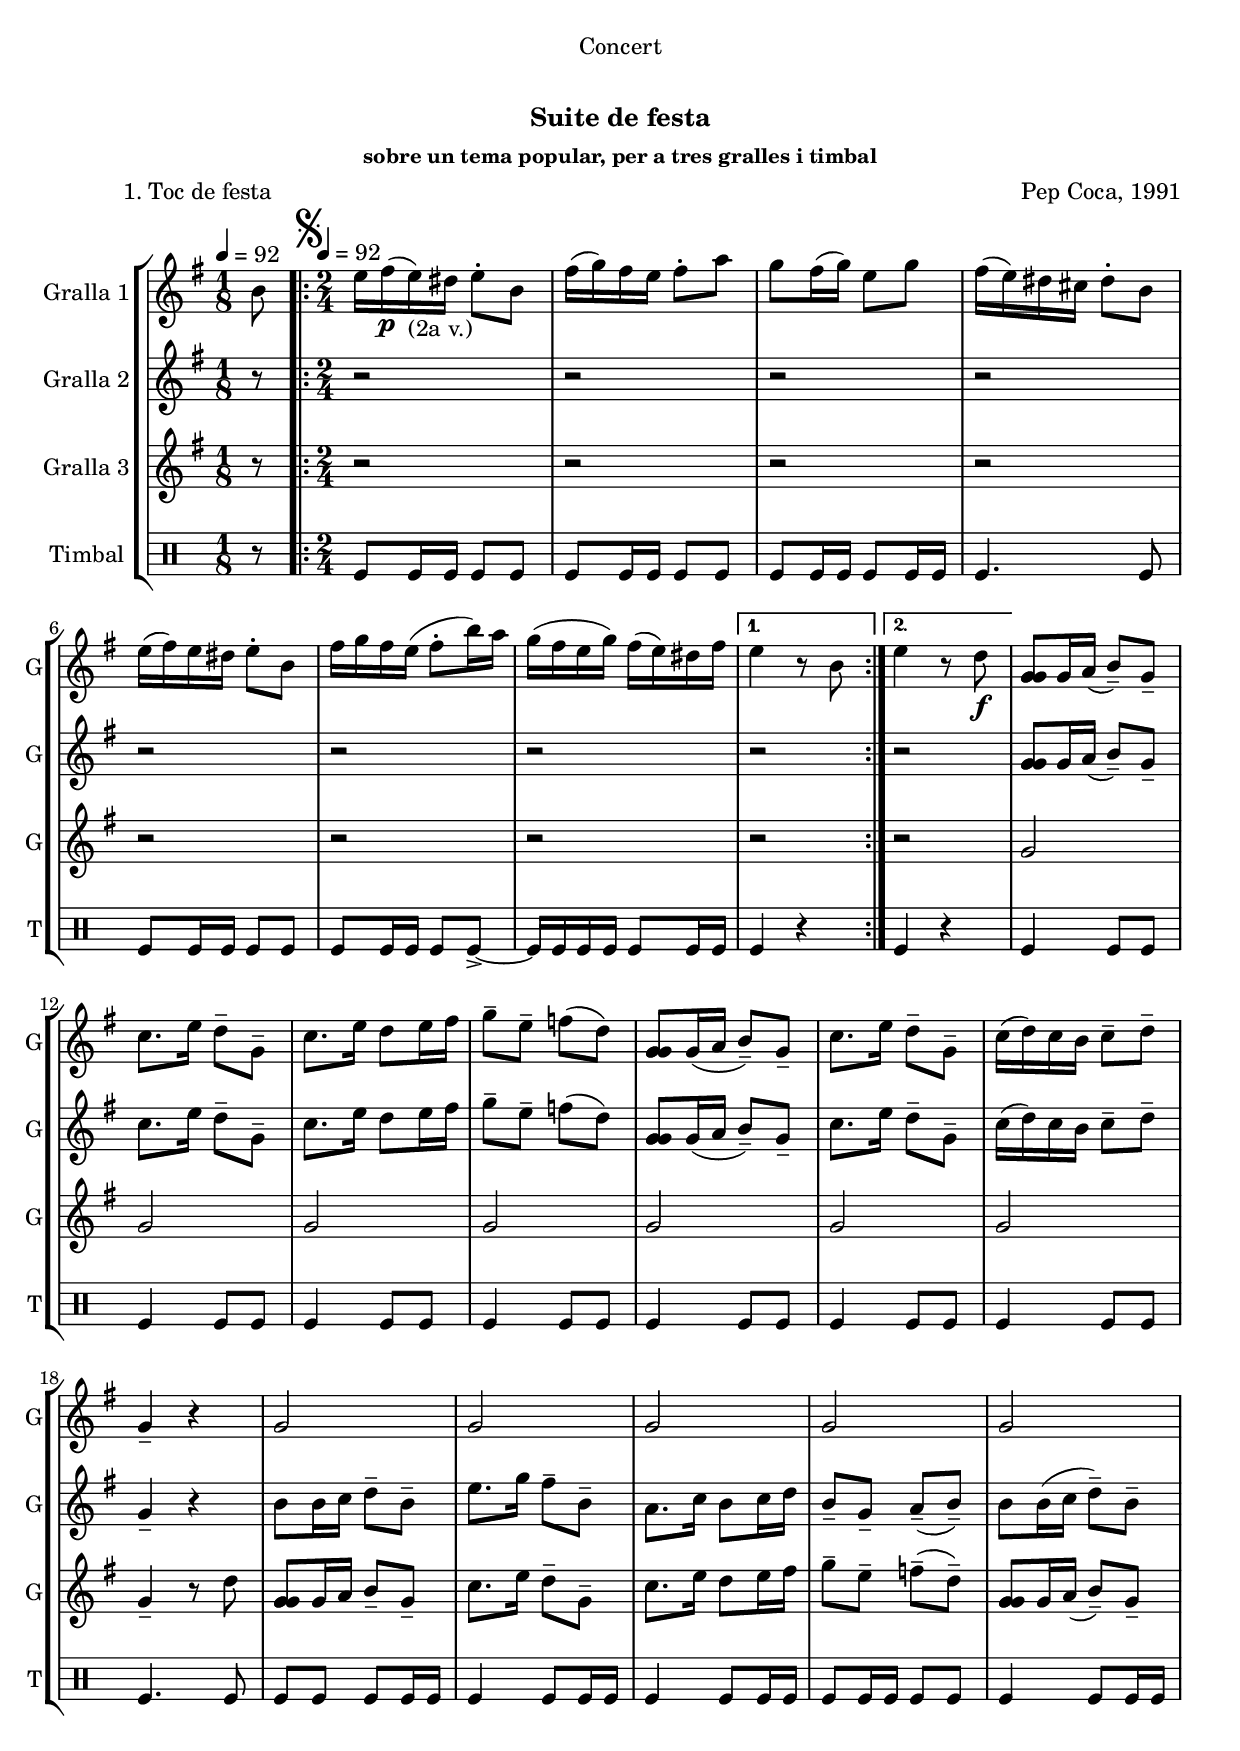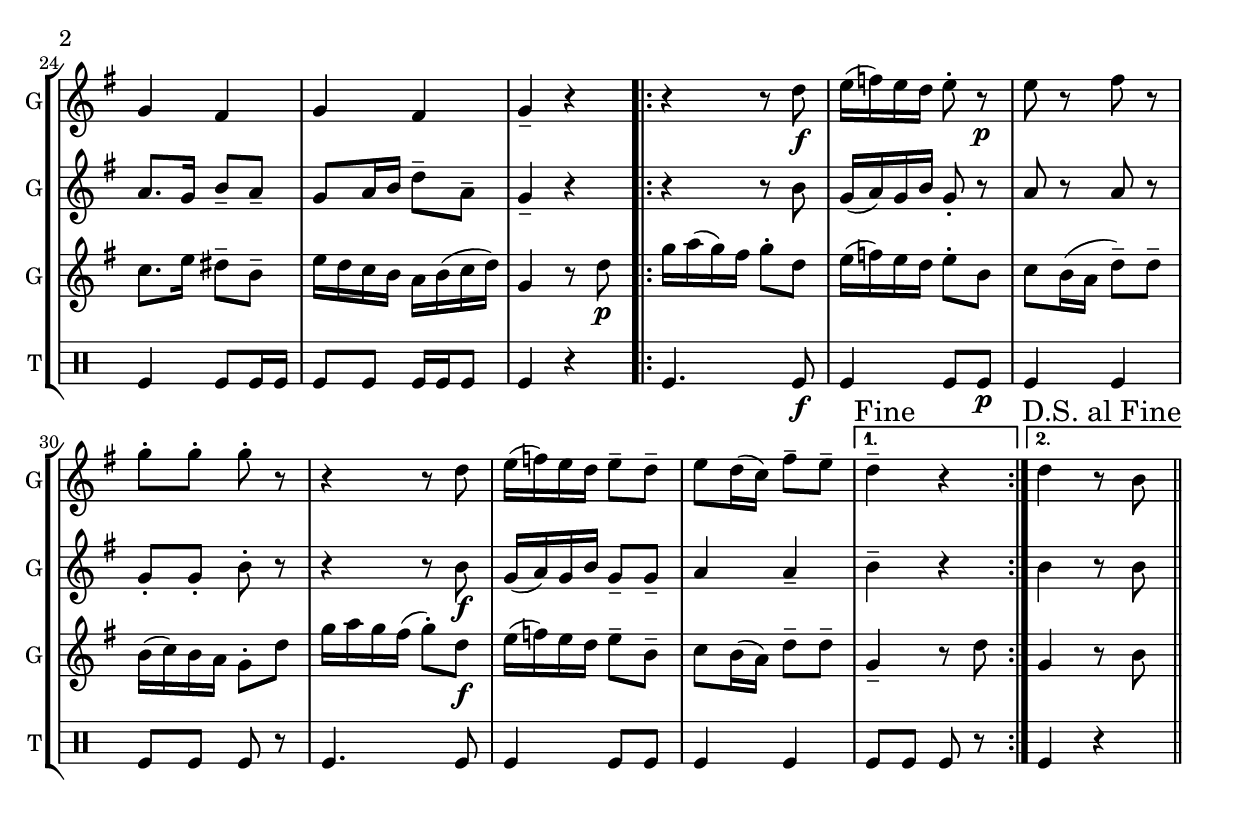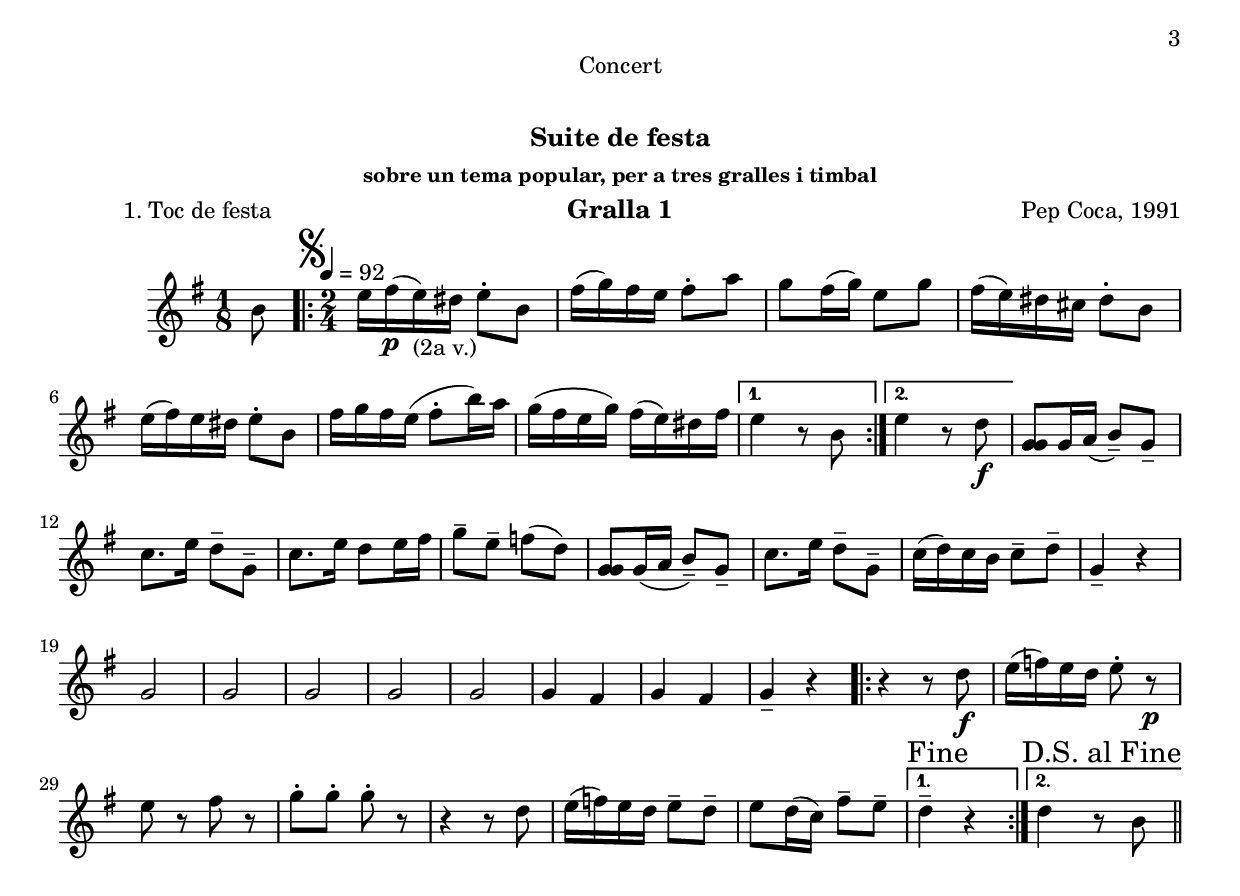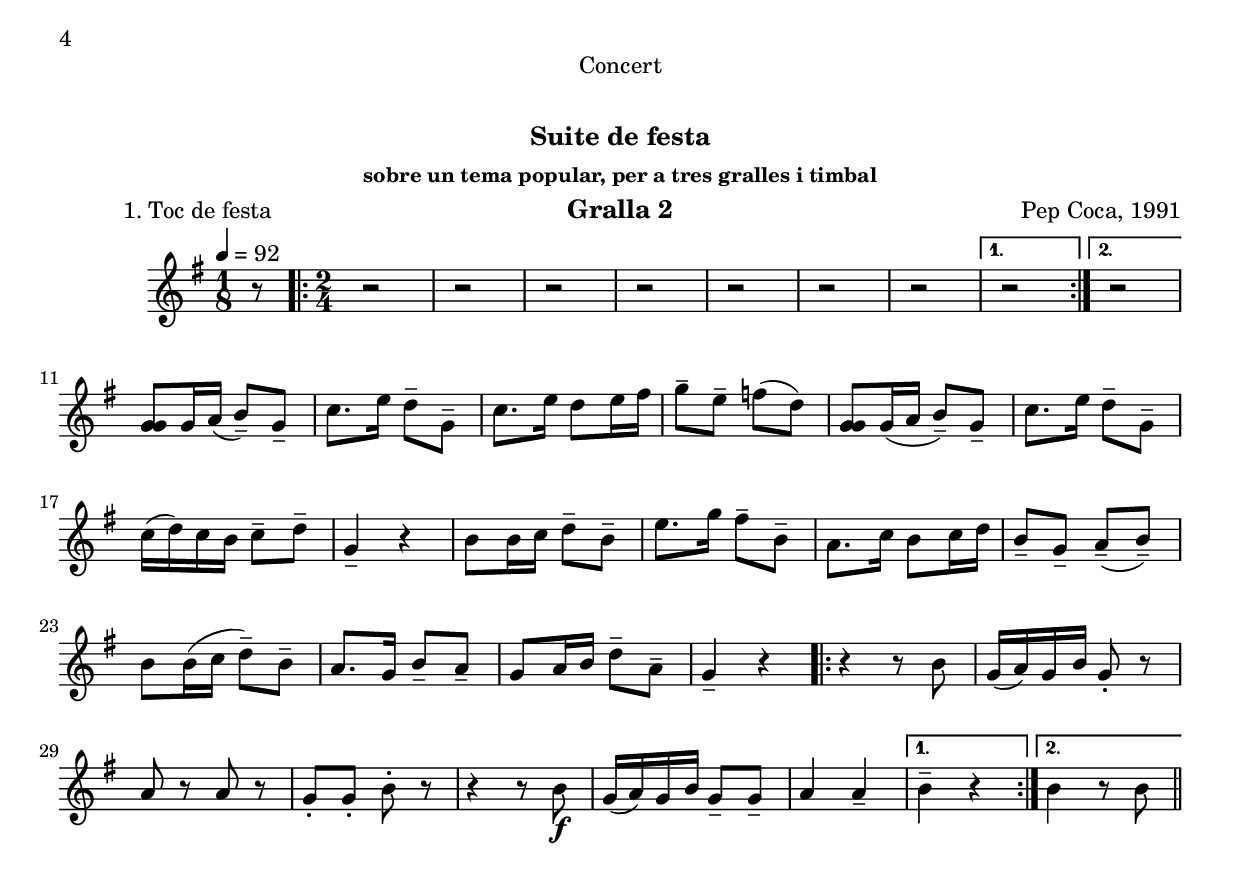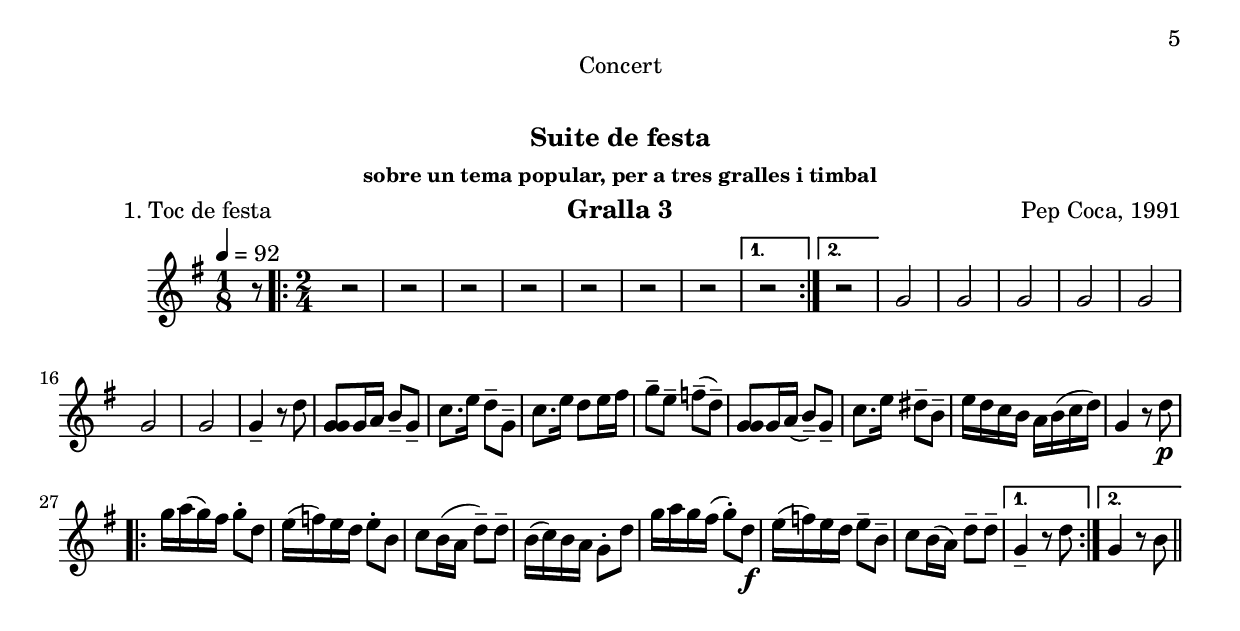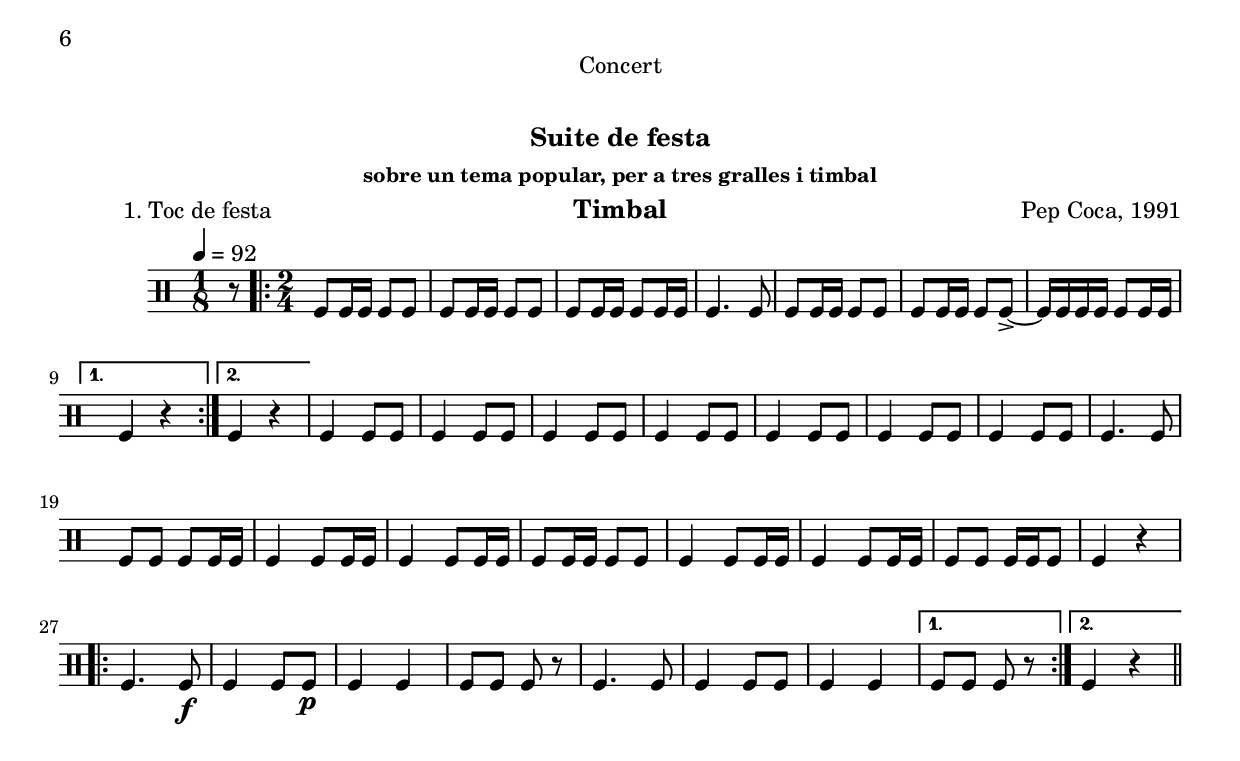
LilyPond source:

\version "2.22.1"

\header {
  dedication="Concert"
  title="   "
  subtitle="Suite de festa"
  subsubtitle="sobre un tema popular, per a tres gralles i timbal"
  poet="          1. Toc de festa"
  meter=""
  piece=""
  composer="Pep Coca, 1991"
  arranger=""
  opus=""
  instrument=""
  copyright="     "
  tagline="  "
}

liniaroAa =
\relative b'
{
  \clef treble
  \key g \major
  \time 1/8
  b8 \tempo 4 = 92  |
  \time 2/4   \repeat volta 2 { \mark \markup {\musicglyph #"scripts.segno"} e16 fis ( \p e ) _"(2a v.)" dis e8-. b  |
  fis'16 ( g ) fis e fis8-. a  |
  g8 fis16 ( g ) e8 g  |
  %05
  fis16 ( e ) dis cis dis8-. b  |
  e16 ( fis ) e dis e8-. b  |
  fis'16 g fis e ( fis8-. b16 ) a  |
  g16 ( fis e g ) fis ( e ) dis fis }
  \alternative { { e4 r8 b }
  %10
  { e4 r8 d \f } }
  <g, g g>8 g16 a ( b8-- ) g--  |
  c8. e16 d8-- g,--  |
  c8. e16 d8 e16 fis  |
  g8-- e-- f ( d )  |
  %15
  <g, g g>8 g16 ( a b8-- ) g--  |
  c8. e16 d8-- g,--  |
  c16 ( d ) c b c8-- d--  |
  g,4-- r  |
  g2  |
  %20
  g2  |
  g2  |
  g2  |
  g2  |
  g4 fis  |
  %25
  g4 fis  |
  g4-- r  |
  \repeat volta 2 { r4 r8 d' \f  |
  e16 ( f ) e d e8-. r \p  |
  e8 r fis r  |
  %30
  g8-. g-. g-. r  |
  r4 r8 d  |
  e16 ( f ) e d e8-- d--  |
  e8 d16 ( c ) fis8-- e-- }
  \alternative { { \mark "Fine" d4-- r }
  %35
  { \mark "D.S. al Fine" d4 r8 b } } \bar "||"
}

liniaroAb =
\relative g'
{
  \tempo 4 = 92
  \clef treble
  \key g \major
  \time 1/8
  r8  |
  \time 2/4   \repeat volta 2 { r2  |
  r2  |
  r2  |
  %05
  r2  |
  r2  |
  r2  |
  r2 }
  \alternative { { r2 }
  %10
  { r2 } }
  <g g g>8 g16 a ( b8-- ) g--  |
  c8. e16 d8-- g,--  |
  c8. e16 d8 e16 fis  |
  g8-- e-- f ( d )  |
  %15
  <g, g g>8 g16 ( a b8-- ) g--  |
  c8. e16 d8-- g,--  |
  c16 ( d ) c b c8-- d--  |
  g,4-- r  |
  b8 b16 c d8-- b-- |
  %20
  e8. g16 fis8-- b,--  |
  a8. c16 b8 c16 d  |
  b8-- g-- a-- ( b-- )  |
  b8 b16 ( c d8-- ) b--  |
  a8. g16 b8-- a--  |
  %25
  g8 a16 b d8-- a--  |
  g4-- r  |
  \repeat volta 2 { r4 r8 b  |
  g16 ( a ) g b g8-. r  |
  a8 r a r  |
  %30
  g8-. g-. b-. r  |
  r4 r8 b \f  |
  g16 ( a ) g b g8-- g--  |
  a4 a-- }
  \alternative { { b4-- r }
  %35
  { b4 r8 b } } \bar "||"
}

liniaroAc =
\relative g'
{
  \tempo 4 = 92
  \clef treble
  \key g \major
  \time 1/8
  r8  |
  \time 2/4   \repeat volta 2 { r2  |
  r2  |
  r2  |
  %05
  r2  |
  r2  |
  r2  |
  r2 }
  \alternative { { r2 }
  %10
  { r2 } }
  g2  |
  g2  |
  g2  |
  g2  |
  %15
  g2  |
  g2  |
  g2  |
  g4-- r8 d'  |
  <g, g g>8 g16 a b8-- g-- |
  %20
  c8. e16 d8-- g,--  |
  c8. e16 d8 e16 fis  |
  g8-- e-- f-- ( d-- )  |
  <g, g g>8 g16 a ( b8-- ) g--  |
  c8. e16 dis8-- b--  |
  %25
  e16 d c b a b ( c d )  |
  g,4 r8 d' \p  |
  \repeat volta 2 { g16 a ( g ) fis g8-. d  |
  e16 ( f ) e d e8-. b  |
  c8 b16 ( a d8-- ) d--  |
  %30
  b16 ( c ) b a g8-. d'  |
  g16 a g fis ( g8-. ) d \f  |
  e16 ( f ) e d e8-- b--  |
  c8 b16 ( a ) d8-- d-- }
  \alternative { { g,4-- r8 d' }
  %35
  { g,4 r8 b } } \bar "||"
}

liniaroAd =
\drummode
{
  \tempo 4 = 92
  \time 1/8
  r8  |
  \time 2/4   \repeat volta 2 { tomfl8 tomfl16 tomfl tomfl8 tomfl  |
  tomfl8 tomfl16 tomfl tomfl8 tomfl  |
  tomfl8 tomfl16 tomfl tomfl8 tomfl16 tomfl  |
  %05
  tomfl4. tomfl8  |
  tomfl8 tomfl16 tomfl tomfl8 tomfl  |
  tomfl8 tomfl16 tomfl tomfl8 tomfl-> ~  |
  tomfl16 tomfl tomfl tomfl tomfl8 tomfl16 tomfl }
  \alternative { { tomfl4 r }
  %10
  { tomfl4 r } }
  tomfl4 tomfl8 tomfl  |
  tomfl4 tomfl8 tomfl  |
  tomfl4 tomfl8 tomfl  |
  tomfl4 tomfl8 tomfl  |
  %15
  tomfl4 tomfl8 tomfl  |
  tomfl4 tomfl8 tomfl  |
  tomfl4 tomfl8 tomfl  |
  tomfl4. tomfl8  |
  tomfl8 tomfl tomfl tomfl16 tomfl  |
  %20
  tomfl4 tomfl8 tomfl16 tomfl  |
  tomfl4 tomfl8 tomfl16 tomfl  |
  tomfl8 tomfl16 tomfl tomfl8 tomfl  |
  tomfl4 tomfl8 tomfl16 tomfl  |
  tomfl4 tomfl8 tomfl16 tomfl  |
  %25
  tomfl8 tomfl tomfl16 tomfl tomfl8  |
  tomfl4 r  |
  \repeat volta 2 { tomfl4. tomfl8 \f  |
  tomfl4 tomfl8 tomfl \p  |
  tomfl4 tomfl  |
  %30
  tomfl8 tomfl tomfl r  |
  tomfl4. tomfl8  |
  tomfl4 tomfl8 tomfl  |
  tomfl4 tomfl }
  \alternative { { tomfl8 tomfl tomfl r }
  %35
  { tomfl4 r } } \bar "||"
}

\bookpart {
  \score {
    \new StaffGroup {
      \override Score.RehearsalMark #'self-alignment-X = #LEFT
      <<
        \new Staff \with {instrumentName = #"Gralla 1" shortInstrumentName = #"G"} \liniaroAa
        \new Staff \with {instrumentName = #"Gralla 2" shortInstrumentName = #"G"} \liniaroAb
        \new Staff \with {instrumentName = #"Gralla 3" shortInstrumentName = #"G"} \liniaroAc
        \new DrumStaff \with {instrumentName = #"Timbal" shortInstrumentName = #"T"} \liniaroAd
      >>
    }
    \layout {}
  }
  \score { \unfoldRepeats
    \new StaffGroup {
      \override Score.RehearsalMark #'self-alignment-X = #LEFT
      <<
        \new Staff \with {instrumentName = #"Gralla 1" shortInstrumentName = #"G"} \liniaroAa
        \new Staff \with {instrumentName = #"Gralla 2" shortInstrumentName = #"G"} \liniaroAb
        \new Staff \with {instrumentName = #"Gralla 3" shortInstrumentName = #"G"} \liniaroAc
        \new DrumStaff \with {instrumentName = #"Timbal" shortInstrumentName = #"T"} \liniaroAd
      >>
    }
    \midi {}
  }
}

\bookpart {
  \header {instrument="Gralla 1"}
  \score {
    \new StaffGroup {
      \override Score.RehearsalMark #'self-alignment-X = #LEFT
      <<
        \new Staff \liniaroAa
      >>
    }
    \layout {}
  }
  \score { \unfoldRepeats
    \new StaffGroup {
      \override Score.RehearsalMark #'self-alignment-X = #LEFT
      <<
        \new Staff \liniaroAa
      >>
    }
    \midi {}
  }
}

\bookpart {
  \header {instrument="Gralla 2"}
  \score {
    \new StaffGroup {
      \override Score.RehearsalMark #'self-alignment-X = #LEFT
      <<
        \new Staff \liniaroAb
      >>
    }
    \layout {}
  }
  \score { \unfoldRepeats
    \new StaffGroup {
      \override Score.RehearsalMark #'self-alignment-X = #LEFT
      <<
        \new Staff \liniaroAb
      >>
    }
    \midi {}
  }
}

\bookpart {
  \header {instrument="Gralla 3"}
  \score {
    \new StaffGroup {
      \override Score.RehearsalMark #'self-alignment-X = #LEFT
      <<
        \new Staff \liniaroAc
      >>
    }
    \layout {}
  }
  \score { \unfoldRepeats
    \new StaffGroup {
      \override Score.RehearsalMark #'self-alignment-X = #LEFT
      <<
        \new Staff \liniaroAc
      >>
    }
    \midi {}
  }
}

\bookpart {
  \header {instrument="Timbal"}
  \score {
    \new StaffGroup {
      \override Score.RehearsalMark #'self-alignment-X = #LEFT
      <<
        \new DrumStaff \liniaroAd
      >>
    }
    \layout {}
  }
  \score { \unfoldRepeats
    \new StaffGroup {
      \override Score.RehearsalMark #'self-alignment-X = #LEFT
      <<
        \new DrumStaff \liniaroAd
      >>
    }
    \midi {}
  }
}

